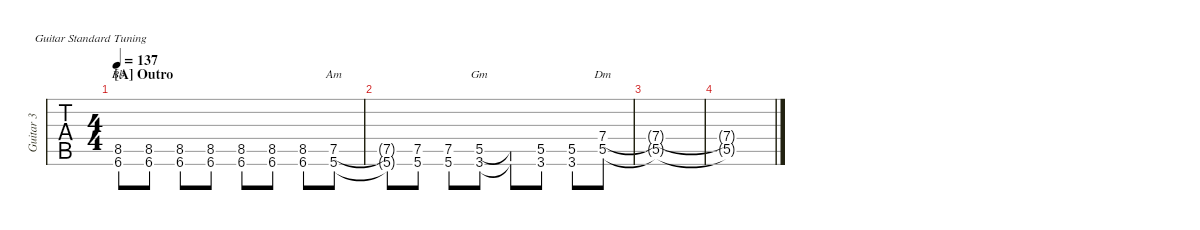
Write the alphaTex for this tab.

\defaultSystemsLayout 4
\hideDynamics
\bracketExtendMode nobrackets
\track ("Guitar3" "Guitar 3") {defaultSystemsLayout 4 instrument overdrivenguitar}
\staff {tabs}
\tuning (E4 B3 G3 D3 A2 E2)
\chord ("Dm" x x x 7 5 x) {firstfret 5 showdiagram false showfingering false}
\chord ("Bb" x x x x 8 6) {firstfret 6 showdiagram false showfingering false}
\chord ("Gm" x x x x 5 3) {showdiagram false showfingering false}
\chord ("Am" x x x x 7 5) {firstfret 5 showdiagram false showfingering false}
\ts (4 4)
\section ("A" "Outro")
\tempo 137
\clef g2
\ks f
(8.5{acc forcenatural} 6.6{acc b}).8{ch "Bb" dy mf} (8.5{acc forcenatural} 6.6{acc b}).8 (8.5{acc forcenatural} 6.6{acc b}).8 (8.5{acc forcenatural} 6.6{acc b}).8 (8.5{acc forcenatural} 6.6{acc b}).8 (8.5{acc forcenatural} 6.6{acc b}).8 (8.5{acc forcenatural} 6.6{acc b}).8 (7.5{acc forcenatural} 5.6{acc forcenatural}).8{ch "Am"} |
(7.5{t acc forcenatural} 5.6{t acc forcenatural}).8 (7.5{acc forcenatural} 5.6{acc forcenatural}).8 (7.5{acc forcenatural} 5.6{acc forcenatural}).8 (5.5{acc forcenatural} 3.6{acc forcenatural}).8{ch "Gm"} (5.5{t acc forcenatural} 3.6{t acc forcenatural}).8 (5.5{acc forcenatural} 3.6{acc forcenatural}).8 (5.5{acc forcenatural} 3.6{acc forcenatural}).8 (5.5{acc forcenatural} 7.4{acc forcenatural}).8{ch "Dm"} |
(5.5{t acc forcenatural} 7.4{t acc forcenatural}).1 |
(7.4{t acc forcenatural} 5.5{t acc forcenatural}).1
